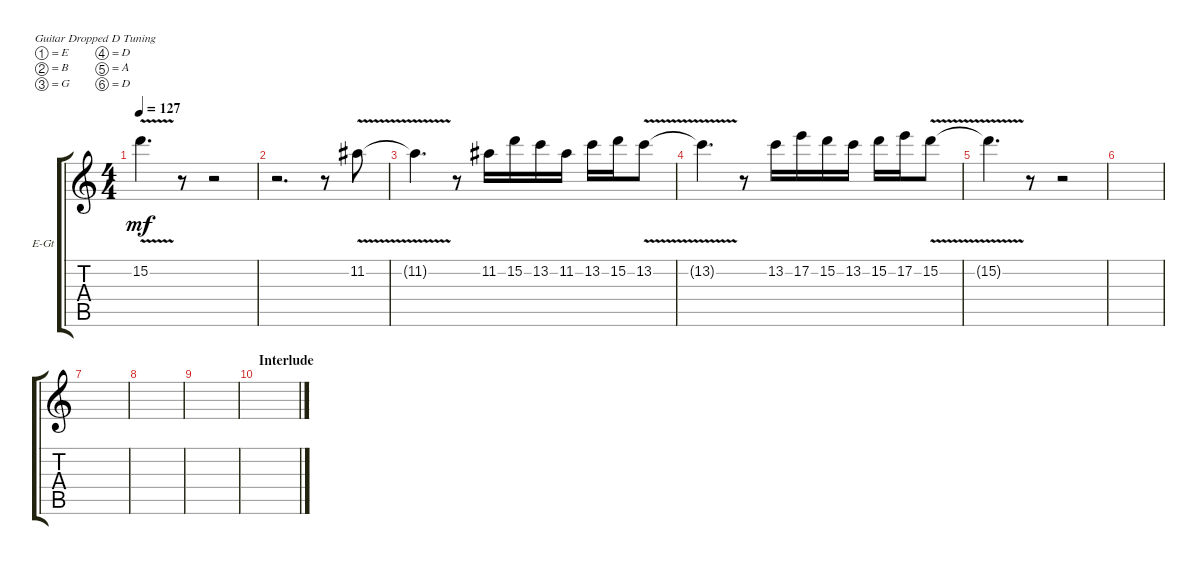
\defaultSystemsLayout 4
\bracketExtendMode groupsimilarinstruments
\firstSystemTrackNameOrientation horizontal
\otherSystemsTrackNameOrientation horizontal
\track ("Lead Guitar (Right)" "E-Gt") {instrument distortionguitar}
\staff {score tabs}
\tuning (E4 B3 G3 D3 A2 D2)
\ts (4 4)
\tempo 127
\clef g2
\scale
0.333333
\ks c
15.2{v t}.4{d dy mf} r.8 r.2 |
\scale
0.333333 r.2{d} r.8 11.2{v}.8 |
\scale
0.333333 11.2{v t}.4{d} r.8 11.2.16 15.2.16 13.2.16 11.2.16 13.2.16 15.2.16 13.2{v}.8 |
\scale
0.333333 13.2{v t}.4{d} r.8 13.2.16 17.2.16 15.2.16 13.2.16 15.2.16 17.2.16 15.2{v}.8 |
\scale
0.333333 15.2{v t}.4{d} r.8 r.2 |
\scale
0.333333 |
\scale
0.333333 |
\scale
0.333333 |
\scale
0.333333 |
\section ("" "Interlude")
\scale
0.333333 |
\scale
0.333333 |
\scale
0.333333 |
\scale
0.333333 |
\scale
0.333333 |
\scale
0.333333 |
\scale
0.333333
